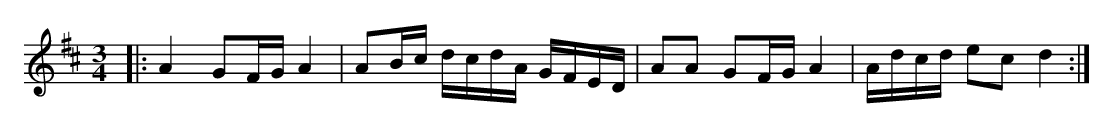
X:1
M:3/4
L:1/8
K:D
|:A2 GF/2G/2 A2|AB/2c/2 d/2c/2d/2A/2 G/2F/2E/2D/2|AA GF/2G/2 A2|A/2d/2c/2d/2 ec d2:|
